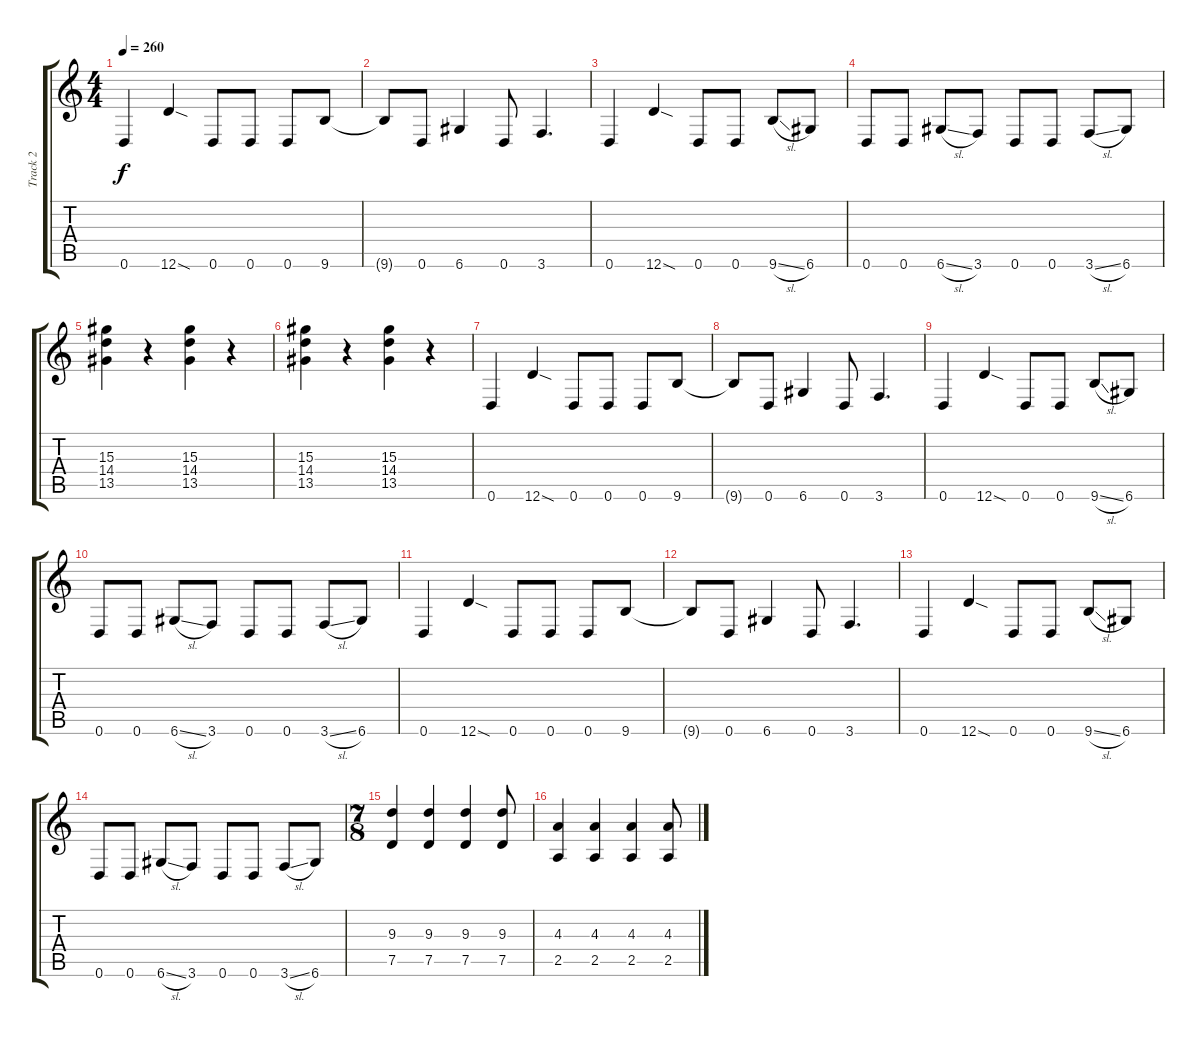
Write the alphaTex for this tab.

\track ("Track 2" "Track 2") {instrument distortionguitar}
\staff {score tabs}
\tuning (D4 A3 F3 C3 G2 D2) {hide}
\ts (4 4)
\tempo 260
\clef g2
\ks c
0.6.4{dy f} 12.6{sod}.4 0.6.8 0.6.8 0.6.8 9.6.8 |
9.6{t}.8 0.6.8 6.6.4 0.6.8 3.6.4{d} |
0.6.4 12.6{sod}.4 0.6.8 0.6.8 9.6{sl}.8 6.6.8 |
0.6.8 0.6.8 6.6{sl}.8 3.6.8 0.6.8 0.6.8 3.6{sl}.8 6.6.8 |
(15.3 14.4 13.5).4 r.4 (15.3 14.4 13.5).4 r.4 |
(15.3 14.4 13.5).4 r.4 (15.3 14.4 13.5).4 r.4 |
0.6.4 12.6{sod}.4 0.6.8 0.6.8 0.6.8 9.6.8 |
9.6{t}.8 0.6.8 6.6.4 0.6.8 3.6.4{d} |
0.6.4 12.6{sod}.4 0.6.8 0.6.8 9.6{sl}.8 6.6.8 |
0.6.8 0.6.8 6.6{sl}.8 3.6.8 0.6.8 0.6.8 3.6{sl}.8 6.6.8 |
0.6.4 12.6{sod}.4 0.6.8 0.6.8 0.6.8 9.6.8 |
9.6{t}.8 0.6.8 6.6.4 0.6.8 3.6.4{d} |
0.6.4 12.6{sod}.4 0.6.8 0.6.8 9.6{sl}.8 6.6.8 |
0.6.8 0.6.8 6.6{sl}.8 3.6.8 0.6.8 0.6.8 3.6{sl}.8 6.6.8 |
\ts (7 8)
(9.3 7.5).4 (9.3 7.5).4 (9.3 7.5).4 (9.3 7.5).8 |
(4.3 2.5).4 (4.3 2.5).4 (4.3 2.5).4 (4.3 2.5).8
